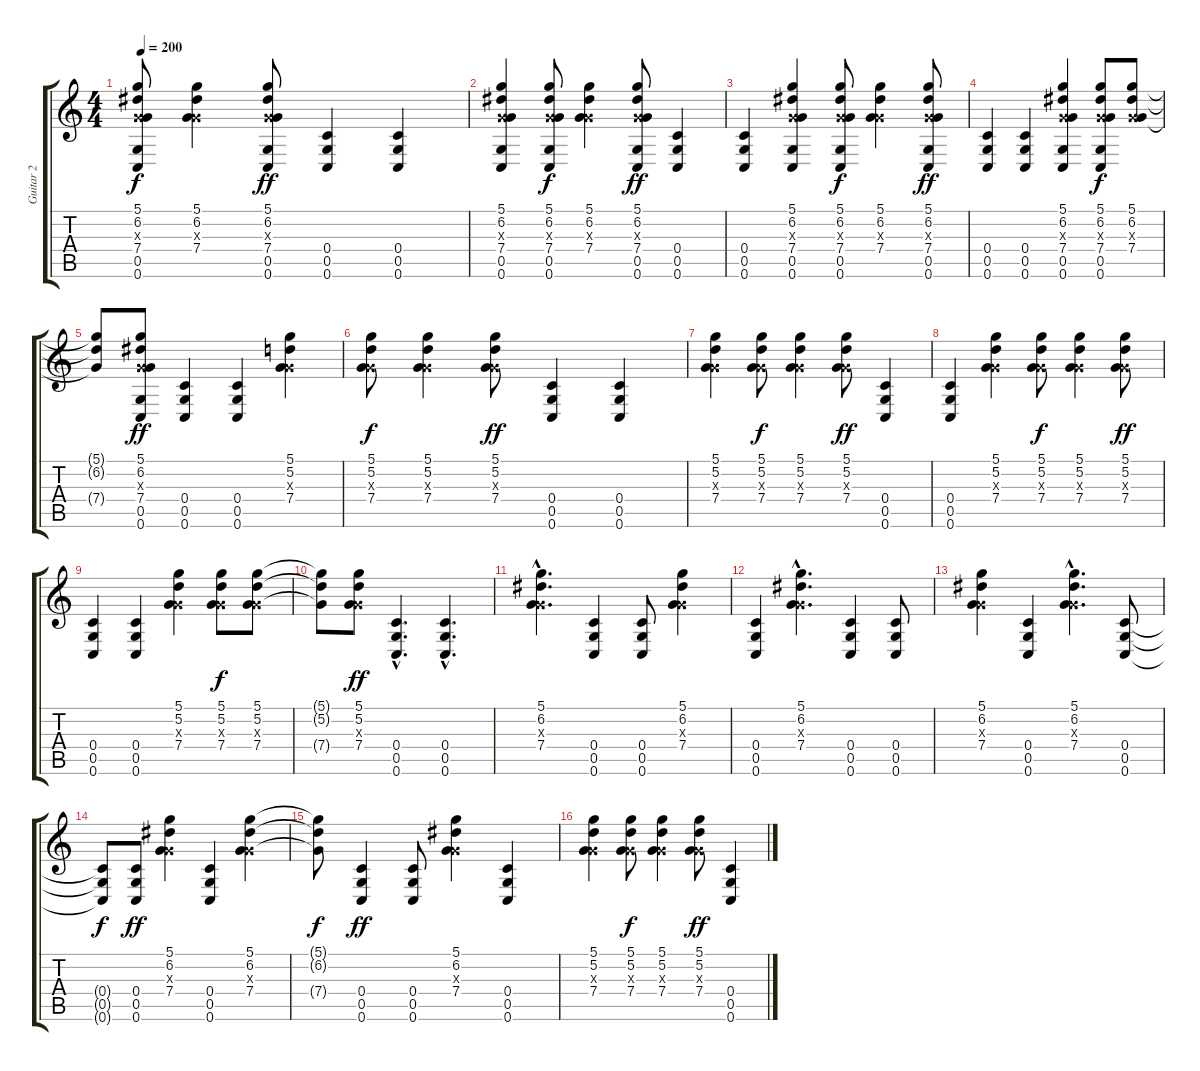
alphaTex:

\track ("Guitar 2" "Guitar 2") {instrument distortionguitar}
\staff {score tabs}
\tuning (D4 A3 F3 C3 G2 C2) {hide}
\ts (4 4)
\tempo 200
\clef g2
\ks c
(5.1 6.2 2.3{x} 7.4 0.5 0.6).8{dy f} (5.1 6.2 2.3{x} 7.4).4 (5.1 6.2 2.3{x} 7.4 0.5 0.6).8{dy ff} (0.4 0.5 0.6).4{instrument electricguitarmuted} (0.4 0.5 0.6).4 |
(5.1 6.2 2.3{x} 7.4 0.5 0.6).4{instrument distortionguitar} (5.1 6.2 2.3{x} 7.4 0.5 0.6).8{dy f} (5.1 6.2 2.3{x} 7.4).4 (5.1 6.2 2.3{x} 7.4 0.5 0.6).8{dy ff} (0.4 0.5 0.6).4{instrument electricguitarmuted} |
(0.4 0.5 0.6).4 (5.1 6.2 2.3{x} 7.4 0.5 0.6).4{instrument distortionguitar} (5.1 6.2 2.3{x} 7.4 0.5 0.6).8{dy f} (5.1 6.2 2.3{x} 7.4).4 (5.1 6.2 2.3{x} 7.4 0.5 0.6).8{dy ff} |
(0.4 0.5 0.6).4{instrument electricguitarmuted} (0.4 0.5 0.6).4 (5.1 6.2 2.3{x} 7.4 0.5 0.6).4{instrument distortionguitar} (5.1 6.2 2.3{x} 7.4 0.5 0.6).8{dy f} (5.1 6.2 2.3{x} 7.4).8 |
(5.1{t} 6.2{t} 7.4{t}).8 (5.1 6.2 2.3{x} 7.4 0.5 0.6).8{dy ff} (0.4 0.5 0.6).4{instrument electricguitarmuted} (0.4 0.5 0.6).4 (5.1 5.2 2.3{x} 7.4).4{instrument distortionguitar} |
(5.1 5.2 2.3{x} 7.4).8{dy f} (5.1 5.2 2.3{x} 7.4).4 (5.1 5.2 2.3{x} 7.4).8{dy ff} (0.4 0.5 0.6).4{instrument electricguitarmuted} (0.4 0.5 0.6).4 |
(5.1 5.2 2.3{x} 7.4).4{instrument distortionguitar} (5.1 5.2 2.3{x} 7.4).8{dy f} (5.1 5.2 2.3{x} 7.4).4 (5.1 5.2 2.3{x} 7.4).8{dy ff} (0.4 0.5 0.6).4{instrument electricguitarmuted} |
(0.4 0.5 0.6).4 (5.1 5.2 2.3{x} 7.4).4{instrument distortionguitar} (5.1 5.2 2.3{x} 7.4).8{dy f} (5.1 5.2 2.3{x} 7.4).4 (5.1 5.2 2.3{x} 7.4).8{dy ff} |
(0.4 0.5 0.6).4{instrument electricguitarmuted} (0.4 0.5 0.6).4 (5.1 5.2 2.3{x} 7.4).4{instrument distortionguitar} (5.1 5.2 2.3{x} 7.4).8{dy f} (5.1 5.2 2.3{x} 7.4).8 |
(5.1{t} 5.2{t} 7.4{t}).8 (5.1 5.2 2.3{x} 7.4).8{dy ff} (0.4{hac} 0.5{hac} 0.6{hac}).4{d instrument electricguitarmuted} (0.4{hac} 0.5{hac} 0.6{hac}).4{d} |
(5.1{hac} 6.2{hac} 2.3{hac x} 7.4{hac}).4{d instrument distortionguitar} (0.4 0.5 0.6).4{instrument electricguitarmuted} (0.4 0.5 0.6).8 (5.1 6.2 2.3{x} 7.4).4{instrument distortionguitar} |
(0.4 0.5 0.6).4{instrument electricguitarmuted} (5.1{hac} 6.2{hac} 2.3{hac x} 7.4{hac}).4{d instrument distortionguitar} (0.4 0.5 0.6).4{instrument electricguitarmuted} (0.4 0.5 0.6).8 |
(5.1 6.2 2.3{x} 7.4).4{instrument distortionguitar} (0.4 0.5 0.6).4{instrument electricguitarmuted} (5.1{hac} 6.2{hac} 2.3{hac x} 7.4{hac}).4{d instrument distortionguitar} (0.4 0.5 0.6).8{instrument electricguitarmuted} |
(0.4{t} 0.5{t} 0.6{t}).8{dy f} (0.4 0.5 0.6).8{dy ff} (5.1 6.2 2.3{x} 7.4).4{instrument distortionguitar} (0.4 0.5 0.6).4{instrument electricguitarmuted} (5.1 6.2 2.3{x} 7.4).4{instrument distortionguitar} |
(5.1{t} 6.2{t} 7.4{t}).8{dy f} (0.4 0.5 0.6).4{dy ff instrument electricguitarmuted} (0.4 0.5 0.6).8 (5.1 6.2 2.3{x} 7.4).4{instrument distortionguitar} (0.4 0.5 0.6).4{instrument electricguitarmuted} |
(5.1 5.2 2.3{x} 7.4).4{instrument distortionguitar} (5.1 5.2 2.3{x} 7.4).8{dy f} (5.1 5.2 2.3{x} 7.4).4 (5.1 5.2 2.3{x} 7.4).8{dy ff} (0.4 0.5 0.6).4{instrument electricguitarmuted}
